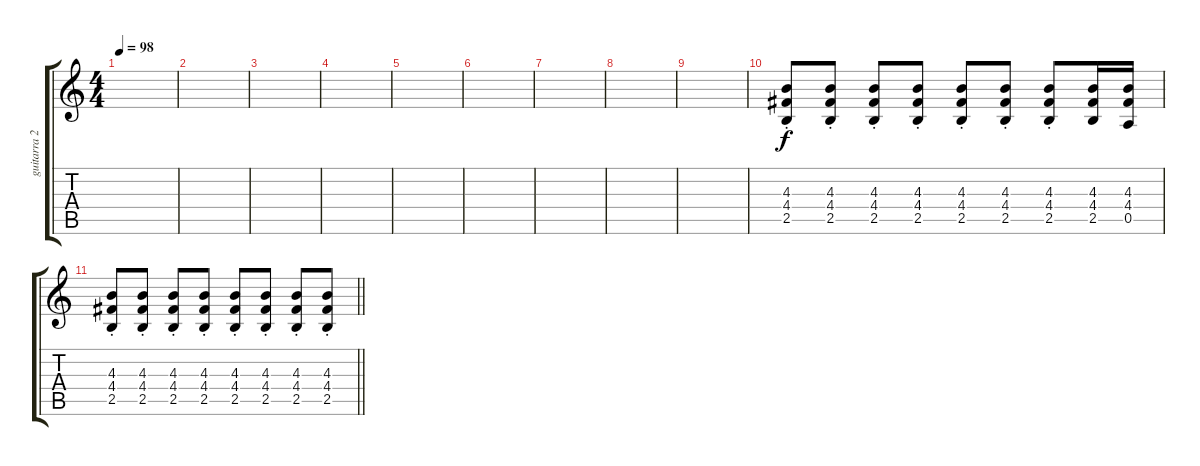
\track ("guitarra 2" "guitarra 2") {instrument distortionguitar}
\staff {score tabs}
\tuning (E4 B3 G3 D3 A2 E2) {hide}
\ts (4 4)
\tempo 98
\clef g2
\ks c
|
|
|
|
|
|
|
|
|
(4.3{st} 4.4{st} 2.5{st}).8 (4.3{st} 4.4{st} 2.5{st}).8 (4.3{st} 4.4{st} 2.5{st}).8 (4.3{st} 4.4{st} 2.5{st}).8 (4.3{st} 4.4{st} 2.5{st}).8 (4.3{st} 4.4{st} 2.5{st}).8 (4.3{st} 4.4{st} 2.5{st}).8 (4.3 4.4 2.5).16 (4.3 4.4 0.5).16 |
\barLineRight lightlight
(4.3{st} 4.4{st} 2.5{st}).8 (4.3{st} 4.4{st} 2.5{st}).8 (4.3{st} 4.4{st} 2.5{st}).8 (4.3{st} 4.4{st} 2.5{st}).8 (4.3{st} 4.4{st} 2.5{st}).8 (4.3{st} 4.4{st} 2.5{st}).8 (4.3{st} 4.4{st} 2.5{st}).8 (4.3{st} 4.4{st} 2.5{st}).8
